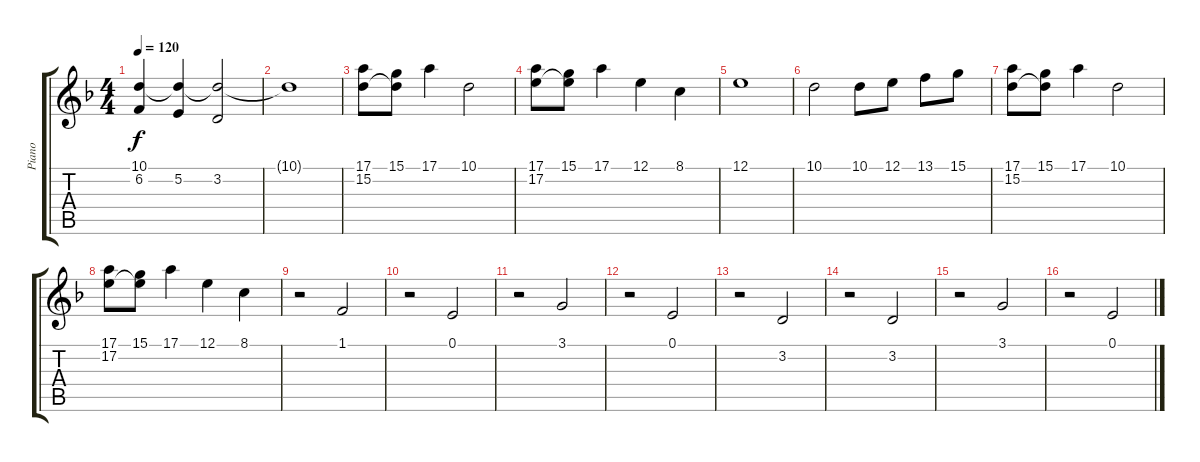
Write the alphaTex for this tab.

\track ("Piano" "Piano") {instrument acousticgrandpiano}
\staff {score tabs}
\tuning (E4 B3 G3 D3 A2 E2) {hide}
\ts (4 4)
\tempo 120
\clef g2
\ks dminor
(10.1 6.2).4{dy f} (10.1{t} 5.2).4 (10.1{t} 3.2).2 |
10.1{t}.1 |
(17.1 15.2).8 (15.1 15.2{t}).8 17.1.4 10.1.2 |
(17.1 17.2).8 (15.1 17.2{t}).8 17.1.4 12.1.4 8.1.4 |
12.1.1 |
10.1.2 10.1.8 12.1.8 13.1.8 15.1.8 |
(17.1 15.2).8 (15.1 15.2{t}).8 17.1.4 10.1.2 |
(17.1 17.2).8 (15.1 17.2{t}).8 17.1.4 12.1.4 8.1.4 |
r.2 1.1.2 |
r.2 0.1.2 |
r.2 3.1.2 |
r.2 0.1.2 |
r.2 3.2.2 |
r.2 3.2.2 |
r.2 3.1.2 |
r.2 0.1.2
